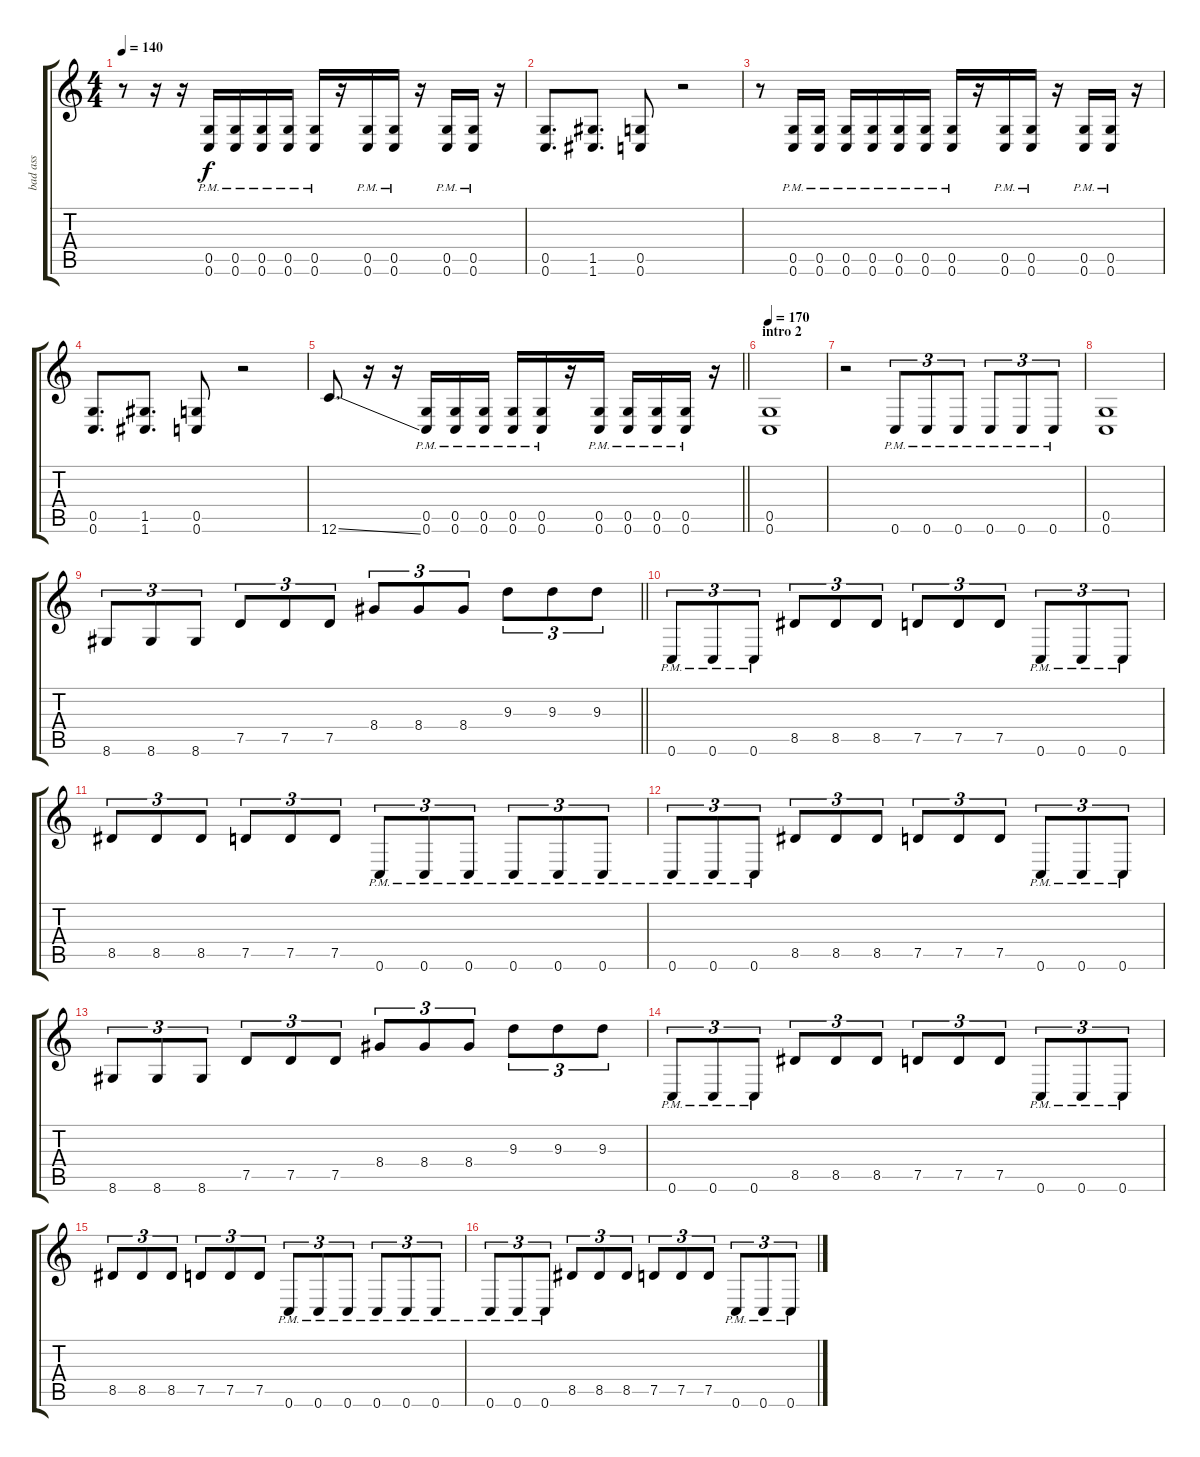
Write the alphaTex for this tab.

\track ("bad ass" "bad ass") {instrument electricbasspick}
\staff {score tabs}
\tuning (D4 A3 F3 C3 G2 C2) {hide}
\ts (4 4)
\tempo 140
\clef g2
\ks c
r.8{dy f} r.16 r.16 (0.5 0.6{pm}).16 (0.5 0.6{pm}).16 (0.5 0.6{pm}).16 (0.5 0.6{pm}).16 (0.5 0.6{pm}).16 r.16 (0.5 0.6{pm}).16 (0.5 0.6{pm}).16 r.16 (0.5 0.6{pm}).16 (0.5 0.6{pm}).16 r.16 |
(0.5 0.6).8{d} (1.5 1.6).8{d} (0.5 0.6).8 r.2 |
r.8 (0.5 0.6{pm}).16 (0.5 0.6{pm}).16 (0.5 0.6{pm}).16 (0.5 0.6{pm}).16 (0.5 0.6{pm}).16 (0.5 0.6{pm}).16 (0.5 0.6{pm}).16 r.16 (0.5 0.6{pm}).16 (0.5 0.6{pm}).16 r.16 (0.5 0.6{pm}).16 (0.5 0.6{pm}).16 r.16 |
(0.5 0.6).8{d} (1.5 1.6).8{d} (0.5 0.6).8 r.2 |
\barLineRight lightlight
12.6{ss}.8{d} r.16 r.16 (0.5 0.6{pm}).16 (0.5 0.6{pm}).16 (0.5 0.6{pm}).16 (0.5 0.6{pm}).16 (0.5 0.6{pm}).16 r.16 (0.5 0.6{pm}).16 (0.5 0.6{pm}).16 (0.5 0.6{pm}).16 (0.5 0.6{pm}).16 r.16 |
\section ("" "intro 2")
\tempo 170
(0.5 0.6).1 |
r.2 0.6{pm}.8{tu (3 2)} 0.6{pm}.8{tu (3 2)} 0.6{pm}.8{tu (3 2)} 0.6{pm}.8{tu (3 2)} 0.6{pm}.8{tu (3 2)} 0.6{pm}.8{tu (3 2)} |
(0.5 0.6).1 |
\barLineRight lightlight
8.6.8{tu (3 2)} 8.6.8{tu (3 2)} 8.6.8{tu (3 2)} 7.5.8{tu (3 2)} 7.5.8{tu (3 2)} 7.5.8{tu (3 2)} 8.4.8{tu (3 2)} 8.4.8{tu (3 2)} 8.4.8{tu (3 2)} 9.3.8{tu (3 2)} 9.3.8{tu (3 2)} 9.3.8{tu (3 2)} |
0.6{pm}.8{tu (3 2)} 0.6{pm}.8{tu (3 2)} 0.6{pm}.8{tu (3 2)} 8.5.8{tu (3 2)} 8.5.8{tu (3 2)} 8.5.8{tu (3 2)} 7.5.8{tu (3 2)} 7.5.8{tu (3 2)} 7.5.8{tu (3 2)} 0.6{pm}.8{tu (3 2)} 0.6{pm}.8{tu (3 2)} 0.6{pm}.8{tu (3 2)} |
8.5.8{tu (3 2)} 8.5.8{tu (3 2)} 8.5.8{tu (3 2)} 7.5.8{tu (3 2)} 7.5.8{tu (3 2)} 7.5.8{tu (3 2)} 0.6{pm}.8{tu (3 2)} 0.6{pm}.8{tu (3 2)} 0.6{pm}.8{tu (3 2)} 0.6{pm}.8{tu (3 2)} 0.6{pm}.8{tu (3 2)} 0.6{pm}.8{tu (3 2)} |
0.6{pm}.8{tu (3 2)} 0.6{pm}.8{tu (3 2)} 0.6{pm}.8{tu (3 2)} 8.5.8{tu (3 2)} 8.5.8{tu (3 2)} 8.5.8{tu (3 2)} 7.5.8{tu (3 2)} 7.5.8{tu (3 2)} 7.5.8{tu (3 2)} 0.6{pm}.8{tu (3 2)} 0.6{pm}.8{tu (3 2)} 0.6{pm}.8{tu (3 2)} |
8.6.8{tu (3 2)} 8.6.8{tu (3 2)} 8.6.8{tu (3 2)} 7.5.8{tu (3 2)} 7.5.8{tu (3 2)} 7.5.8{tu (3 2)} 8.4.8{tu (3 2)} 8.4.8{tu (3 2)} 8.4.8{tu (3 2)} 9.3.8{tu (3 2)} 9.3.8{tu (3 2)} 9.3.8{tu (3 2)} |
0.6{pm}.8{tu (3 2)} 0.6{pm}.8{tu (3 2)} 0.6{pm}.8{tu (3 2)} 8.5.8{tu (3 2)} 8.5.8{tu (3 2)} 8.5.8{tu (3 2)} 7.5.8{tu (3 2)} 7.5.8{tu (3 2)} 7.5.8{tu (3 2)} 0.6{pm}.8{tu (3 2)} 0.6{pm}.8{tu (3 2)} 0.6{pm}.8{tu (3 2)} |
8.5.8{tu (3 2)} 8.5.8{tu (3 2)} 8.5.8{tu (3 2)} 7.5.8{tu (3 2)} 7.5.8{tu (3 2)} 7.5.8{tu (3 2)} 0.6{pm}.8{tu (3 2)} 0.6{pm}.8{tu (3 2)} 0.6{pm}.8{tu (3 2)} 0.6{pm}.8{tu (3 2)} 0.6{pm}.8{tu (3 2)} 0.6{pm}.8{tu (3 2)} |
0.6{pm}.8{tu (3 2)} 0.6{pm}.8{tu (3 2)} 0.6{pm}.8{tu (3 2)} 8.5.8{tu (3 2)} 8.5.8{tu (3 2)} 8.5.8{tu (3 2)} 7.5.8{tu (3 2)} 7.5.8{tu (3 2)} 7.5.8{tu (3 2)} 0.6{pm}.8{tu (3 2)} 0.6{pm}.8{tu (3 2)} 0.6{pm}.8{tu (3 2)}
